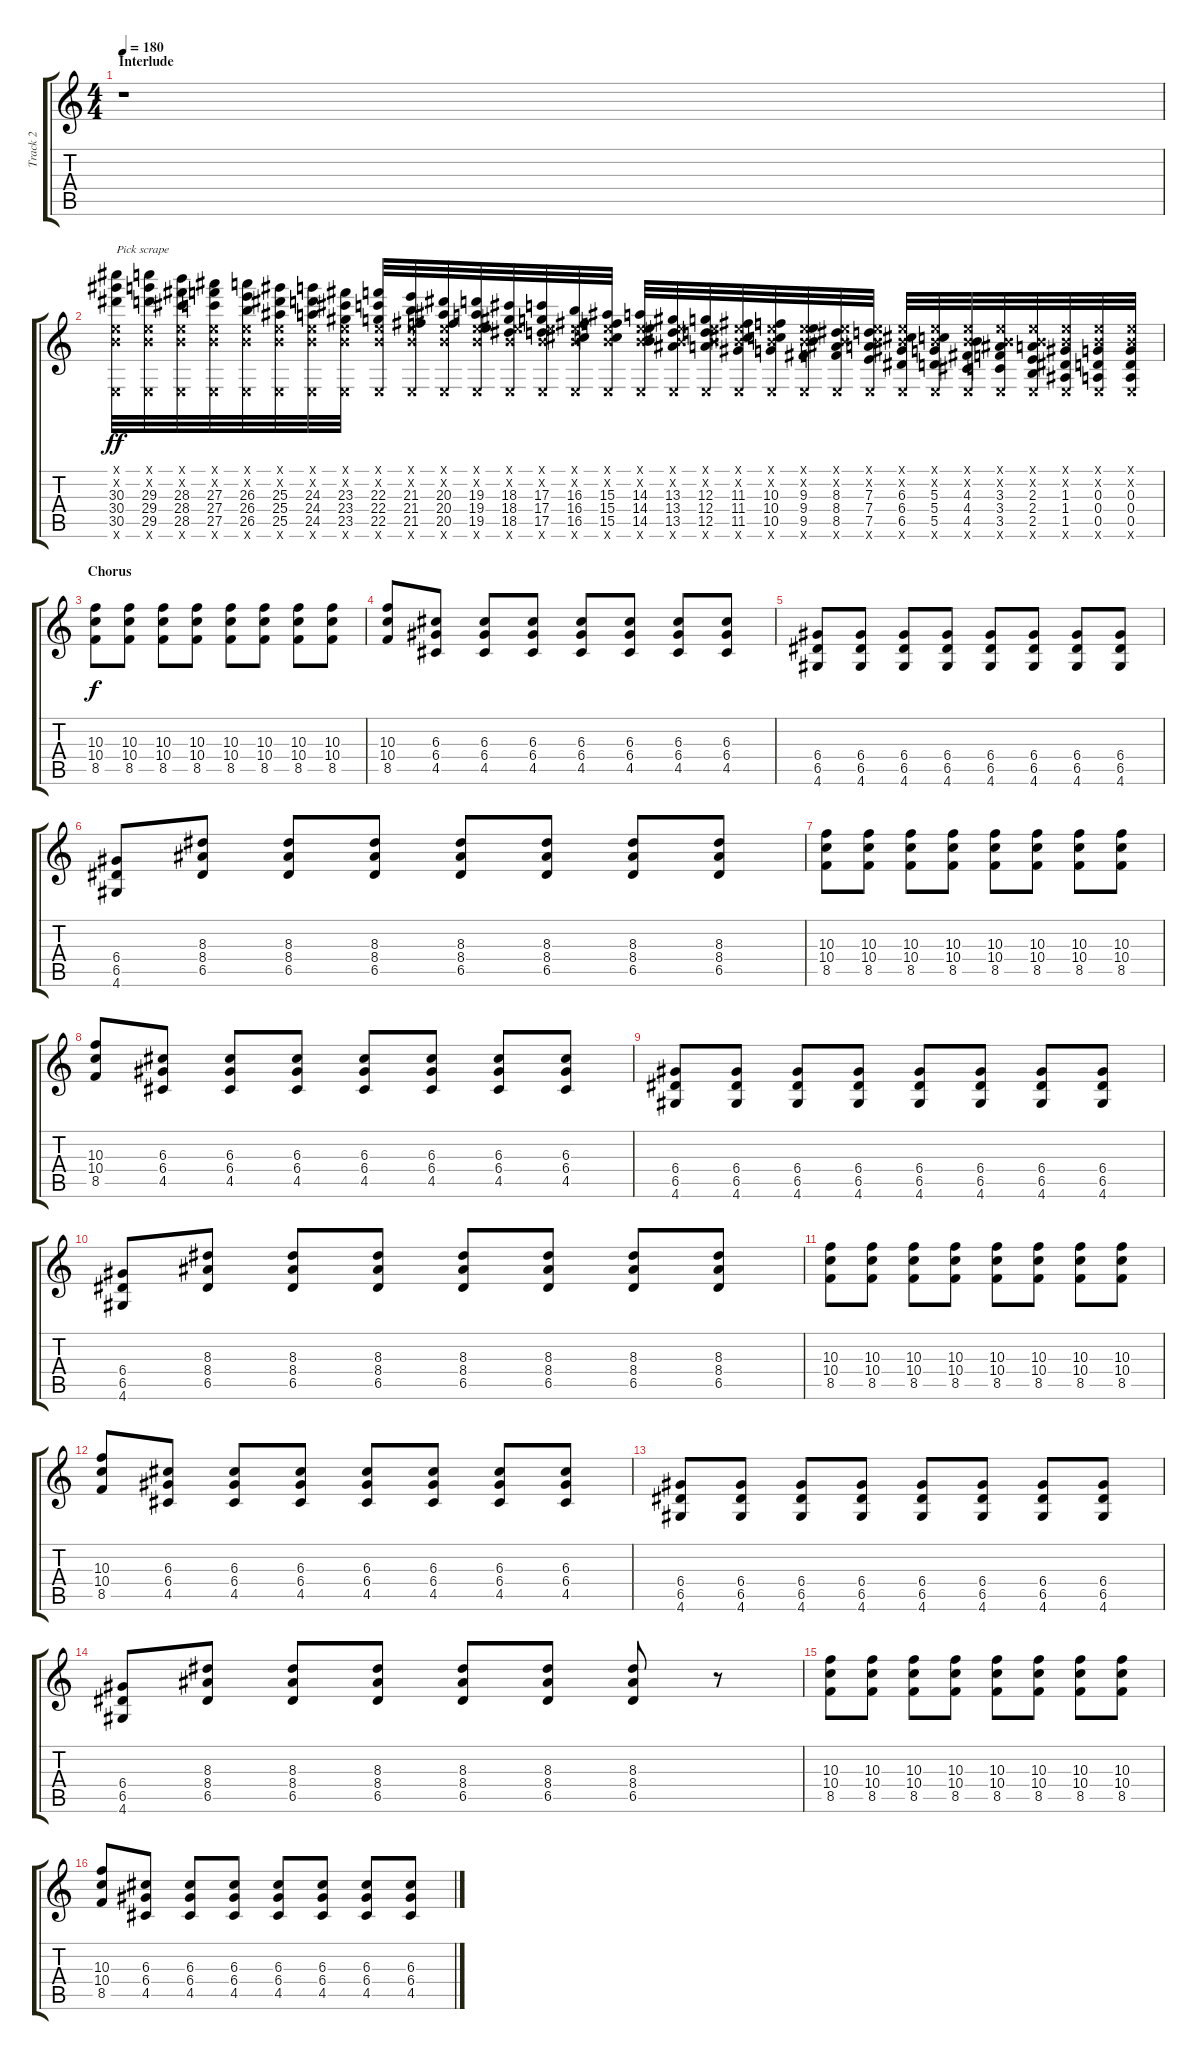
\track ("Track 2" "Track 2") {instrument distortionguitar}
\staff {score tabs}
\tuning (E4 B3 G3 D3 A2 E2) {hide}
\ts (4 4)
\section ("" "Interlude")
\tempo 180
\clef g2
\ks c
r.1{dy f} |
(0.1{x} 0.2{x} 30.3 30.4 30.5 0.6{x}).32{txt "Pick scrape" dy ff} (0.1{x} 0.2{x} 29.3 29.4 29.5 0.6{x}).32 (0.1{x} 0.2{x} 28.3 28.4 28.5 0.6{x}).32 (0.1{x} 0.2{x} 27.3 27.4 27.5 0.6{x}).32 (0.1{x} 0.2{x} 26.3 26.4 26.5 0.6{x}).32 (0.1{x} 0.2{x} 25.3 25.4 25.5 0.6{x}).32 (0.1{x} 0.2{x} 24.3 24.4 24.5 0.6{x}).32 (0.1{x} 0.2{x} 23.3 23.4 23.5 0.6{x}).32 (0.1{x} 0.2{x} 22.3 22.4 22.5 0.6{x}).32 (0.1{x} 0.2{x} 21.3 21.4 21.5 0.6{x}).32 (0.1{x} 0.2{x} 20.3 20.4 20.5 0.6{x}).32 (0.1{x} 0.2{x} 19.3 19.4 19.5 0.6{x}).32 (0.1{x} 0.2{x} 18.3 18.4 18.5 0.6{x}).32 (0.1{x} 0.2{x} 17.3 17.4 17.5 0.6{x}).32 (0.1{x} 0.2{x} 16.3 16.4 16.5 0.6{x}).32 (0.1{x} 0.2{x} 15.3 15.4 15.5 0.6{x}).32 (0.1{x} 0.2{x} 14.3 14.4 14.5 0.6{x}).32 (0.1{x} 0.2{x} 13.3 13.4 13.5 0.6{x}).32 (0.1{x} 0.2{x} 12.3 12.4 12.5 0.6{x}).32 (0.1{x} 0.2{x} 11.3 11.4 11.5 0.6{x}).32 (0.1{x} 0.2{x} 10.3 10.4 10.5 0.6{x}).32 (0.1{x} 0.2{x} 9.3 9.4 9.5 0.6{x}).32 (0.1{x} 0.2{x} 8.3 8.4 8.5 0.6{x}).32 (0.1{x} 0.2{x} 7.3 7.4 7.5 0.6{x}).32 (0.1{x} 0.2{x} 6.3 6.4 6.5 0.6{x}).32 (0.1{x} 0.2{x} 5.3 5.4 5.5 0.6{x}).32 (0.1{x} 0.2{x} 4.3 4.4 4.5 0.6{x}).32 (0.1{x} 0.2{x} 3.3 3.4 3.5 0.6{x}).32 (0.1{x} 0.2{x} 2.3 2.4 2.5 0.6{x}).32 (0.1{x} 0.2{x} 1.3 1.4 1.5 0.6{x}).32 (0.1{x} 0.2{x} 0.3 0.4 0.5 0.6{x}).32 (0.1{x} 0.2{x} 0.3 0.4 0.5 0.6{x}).32 |
\section ("" "Chorus")
(10.3 10.4 8.5).8{dy f} (10.3 10.4 8.5).8 (10.3 10.4 8.5).8 (10.3 10.4 8.5).8 (10.3 10.4 8.5).8 (10.3 10.4 8.5).8 (10.3 10.4 8.5).8 (10.3 10.4 8.5).8 |
(10.3 10.4 8.5).8 (6.3 6.4 4.5).8 (6.3 6.4 4.5).8 (6.3 6.4 4.5).8 (6.3 6.4 4.5).8 (6.3 6.4 4.5).8 (6.3 6.4 4.5).8 (6.3 6.4 4.5).8 |
(6.4 6.5 4.6).8 (6.4 6.5 4.6).8 (6.4 6.5 4.6).8 (6.4 6.5 4.6).8 (6.4 6.5 4.6).8 (6.4 6.5 4.6).8 (6.4 6.5 4.6).8 (6.4 6.5 4.6).8 |
(6.4 6.5 4.6).8 (8.3 8.4 6.5).8 (8.3 8.4 6.5).8 (8.3 8.4 6.5).8 (8.3 8.4 6.5).8 (8.3 8.4 6.5).8 (8.3 8.4 6.5).8 (8.3 8.4 6.5).8 |
(10.3 10.4 8.5).8 (10.3 10.4 8.5).8 (10.3 10.4 8.5).8 (10.3 10.4 8.5).8 (10.3 10.4 8.5).8 (10.3 10.4 8.5).8 (10.3 10.4 8.5).8 (10.3 10.4 8.5).8 |
(10.3 10.4 8.5).8 (6.3 6.4 4.5).8 (6.3 6.4 4.5).8 (6.3 6.4 4.5).8 (6.3 6.4 4.5).8 (6.3 6.4 4.5).8 (6.3 6.4 4.5).8 (6.3 6.4 4.5).8 |
(6.4 6.5 4.6).8 (6.4 6.5 4.6).8 (6.4 6.5 4.6).8 (6.4 6.5 4.6).8 (6.4 6.5 4.6).8 (6.4 6.5 4.6).8 (6.4 6.5 4.6).8 (6.4 6.5 4.6).8 |
(6.4 6.5 4.6).8 (8.3 8.4 6.5).8 (8.3 8.4 6.5).8 (8.3 8.4 6.5).8 (8.3 8.4 6.5).8 (8.3 8.4 6.5).8 (8.3 8.4 6.5).8 (8.3 8.4 6.5).8 |
(10.3 10.4 8.5).8 (10.3 10.4 8.5).8 (10.3 10.4 8.5).8 (10.3 10.4 8.5).8 (10.3 10.4 8.5).8 (10.3 10.4 8.5).8 (10.3 10.4 8.5).8 (10.3 10.4 8.5).8 |
(10.3 10.4 8.5).8 (6.3 6.4 4.5).8 (6.3 6.4 4.5).8 (6.3 6.4 4.5).8 (6.3 6.4 4.5).8 (6.3 6.4 4.5).8 (6.3 6.4 4.5).8 (6.3 6.4 4.5).8 |
(6.4 6.5 4.6).8 (6.4 6.5 4.6).8 (6.4 6.5 4.6).8 (6.4 6.5 4.6).8 (6.4 6.5 4.6).8 (6.4 6.5 4.6).8 (6.4 6.5 4.6).8 (6.4 6.5 4.6).8 |
(6.4 6.5 4.6).8 (8.3 8.4 6.5).8 (8.3 8.4 6.5).8 (8.3 8.4 6.5).8 (8.3 8.4 6.5).8 (8.3 8.4 6.5).8 (8.3 8.4 6.5).8 r.8 |
(10.3 10.4 8.5).8 (10.3 10.4 8.5).8 (10.3 10.4 8.5).8 (10.3 10.4 8.5).8 (10.3 10.4 8.5).8 (10.3 10.4 8.5).8 (10.3 10.4 8.5).8 (10.3 10.4 8.5).8 |
(10.3 10.4 8.5).8 (6.3 6.4 4.5).8 (6.3 6.4 4.5).8 (6.3 6.4 4.5).8 (6.3 6.4 4.5).8 (6.3 6.4 4.5).8 (6.3 6.4 4.5).8 (6.3 6.4 4.5).8
